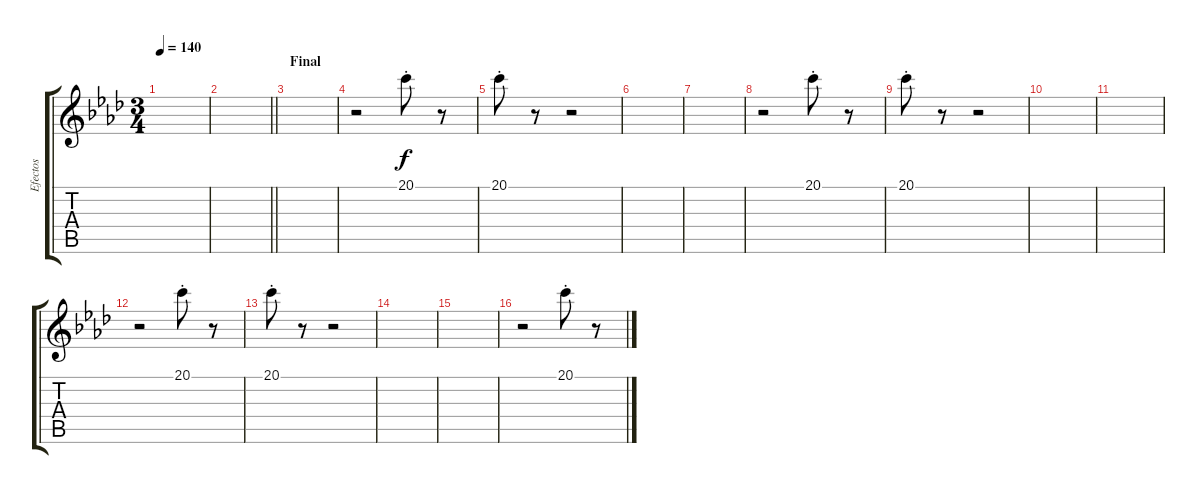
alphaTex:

\track ("Efectos" "Efectos") {instrument oboe}
\staff {score tabs}
\tuning (E4 B3 G3 D3 A2 E2) {hide}
\ts (3 4)
\tempo 140
\clef g2
\ks fminor
|
\barLineRight lightlight
|
\section ("" "Final")
|
r.2 20.1{st}.8 r.8 |
20.1{st}.8 r.8 r.2 |
|
|
r.2 20.1{st}.8 r.8 |
20.1{st}.8 r.8 r.2 |
|
|
r.2 20.1{st}.8 r.8 |
20.1{st}.8 r.8 r.2 |
|
|
r.2 20.1{st}.8 r.8
